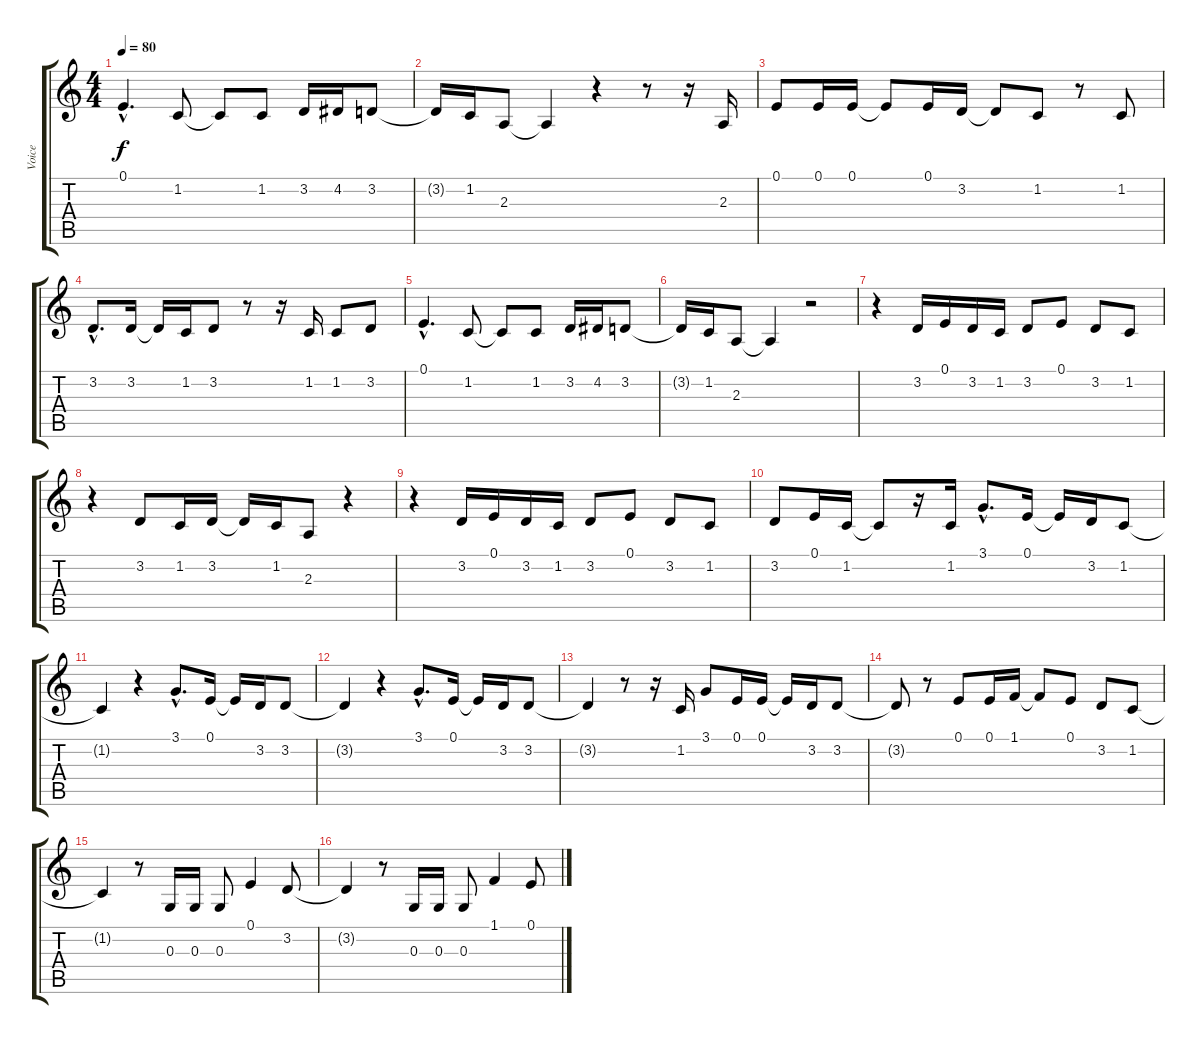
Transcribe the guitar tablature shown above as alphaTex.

\track ("Voice" "Voice") {instrument tenorsax}
\staff {score tabs}
\tuning (E4 B3 G3 D3 A2 E2) {hide}
\ts (4 4)
\tempo 80
\clef g2
\ks c
0.1{hac}.4{d dy f} 1.2.8 1.2{t}.8 1.2.8 3.2.16 4.2.16 3.2.8 |
3.2{t}.16 1.2.16 2.3.8 2.3{t}.4 r.4 r.8 r.16 2.3.16 |
0.1.8 0.1.16 0.1.16 0.1{t}.8 0.1.16 3.2.16 3.2{t}.8 1.2.8 r.8 1.2.8 |
3.2{hac}.8{d} 3.2.16 3.2{t}.16 1.2.16 3.2.8 r.8 r.16 1.2.16 1.2.8 3.2.8 |
0.1{hac}.4{d} 1.2.8 1.2{t}.8 1.2.8 3.2.16 4.2.16 3.2.8 |
3.2{t}.16 1.2.16 2.3.8 2.3{t}.4 r.2 |
r.4 3.2.16 0.1.16 3.2.16 1.2.16 3.2.8 0.1.8 3.2.8 1.2.8 |
r.4 3.2.8 1.2.16 3.2.16 3.2{t}.16 1.2.16 2.3.8 r.4 |
r.4 3.2.16 0.1.16 3.2.16 1.2.16 3.2.8 0.1.8 3.2.8 1.2.8 |
3.2.8 0.1.16 1.2.16 1.2{t}.8 r.16 1.2.16 3.1{hac}.8{d} 0.1.16 0.1{t}.16 3.2.16 1.2.8 |
1.2{t}.4 r.4 3.1{hac}.8{d} 0.1.16 0.1{t}.16 3.2.16 3.2.8 |
3.2{t}.4 r.4 3.1{hac}.8{d} 0.1.16 0.1{t}.16 3.2.16 3.2.8 |
3.2{t}.4 r.8 r.16 1.2.16 3.1.8 0.1.16 0.1.16 0.1{t}.16 3.2.16 3.2.8 |
3.2{t}.8 r.8 0.1.8 0.1.16 1.1.16 1.1{t}.8 0.1.8 3.2.8 1.2.8 |
1.2{t}.4 r.8 0.3.16 0.3.16 0.3.8 0.1.4 3.2.8 |
3.2{t}.4 r.8 0.3.16 0.3.16 0.3.8 1.1.4 0.1.8
